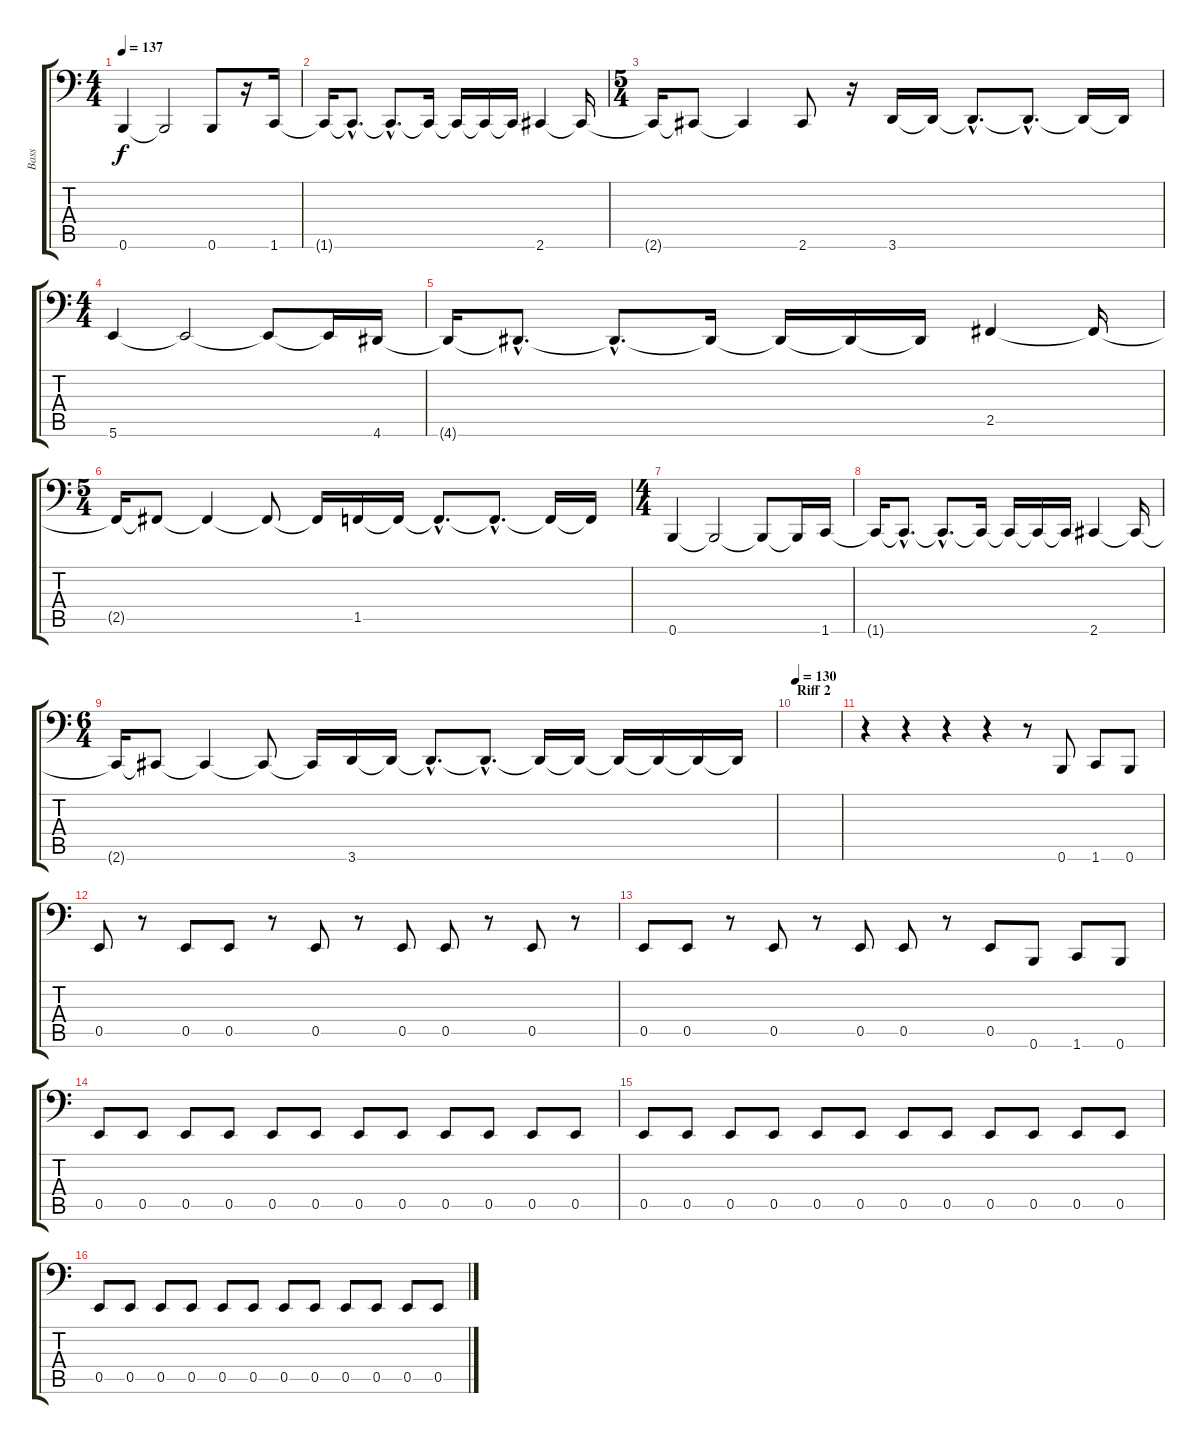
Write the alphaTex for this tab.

\track ("Bass" "Bass") {instrument electricbassfinger}
\staff {score tabs}
\tuning (C3 G2 D2 A1 E1 B0) {hide}
\ts (4 4)
\tempo 137
\clef f4
\ks c
0.6.4{dy f} 0.6{t}.2 0.6.8 r.16 1.6.16 |
1.6{t}.16 1.6{hac t}.8{d} 1.6{hac t}.8{d} 1.6{t}.16 1.6{t}.16 1.6{t}.16 1.6{t}.16 2.6.4 2.6{t}.16 |
\ts (5 4)
2.6{t}.16 2.6{t}.8 2.6{t}.4 2.6.8 r.16 3.6.16 3.6{t}.16 3.6{hac t}.8{d} 3.6{hac t}.8{d} 3.6{t}.16 3.6{t}.16 |
\ts (4 4)
5.6.4 5.6{t}.2 5.6{t}.8 5.6{t}.16 4.6.16 |
4.6{t}.16 4.6{hac t}.8{d} 4.6{hac t}.8{d} 4.6{t}.16 4.6{t}.16 4.6{t}.16 4.6{t}.16 2.5.4 2.5{t}.16 |
\ts (5 4)
2.5{t}.16 2.5{t}.8 2.5{t}.4 2.5{t}.8 2.5{t}.16 1.5.16 1.5{t}.16 1.5{hac t}.8{d} 1.5{hac t}.8{d} 1.5{t}.16 1.5{t}.16 |
\ts (4 4)
0.6.4 0.6{t}.2 0.6{t}.8 0.6{t}.16 1.6.16 |
1.6{t}.16 1.6{hac t}.8{d} 1.6{hac t}.8{d} 1.6{t}.16 1.6{t}.16 1.6{t}.16 1.6{t}.16 2.6.4 2.6{t}.16 |
\ts (6 4)
2.6{t}.16 2.6{t}.8 2.6{t}.4 2.6{t}.8 2.6{t}.16 3.6.16 3.6{t}.16 3.6{hac t}.8{d} 3.6{hac t}.8{d} 3.6{t}.16 3.6{t}.16 3.6{t}.16 3.6{t}.16 3.6{t}.16 3.6{t}.16 |
\section ("" "Riff 2")
\tempo 130
|
r.4 r.4 r.4 r.4 r.8 0.6.8 1.6.8 0.6.8 |
0.5.8 r.8 0.5.8 0.5.8 r.8 0.5.8 r.8 0.5.8 0.5.8 r.8 0.5.8 r.8 |
0.5.8 0.5.8 r.8 0.5.8 r.8 0.5.8 0.5.8 r.8 0.5.8 0.6.8 1.6.8 0.6.8 |
0.5.8 0.5.8 0.5.8 0.5.8 0.5.8 0.5.8 0.5.8 0.5.8 0.5.8 0.5.8 0.5.8 0.5.8 |
0.5.8 0.5.8 0.5.8 0.5.8 0.5.8 0.5.8 0.5.8 0.5.8 0.5.8 0.5.8 0.5.8 0.5.8 |
0.5.8 0.5.8 0.5.8 0.5.8 0.5.8 0.5.8 0.5.8 0.5.8 0.5.8 0.5.8 0.5.8 0.5.8
